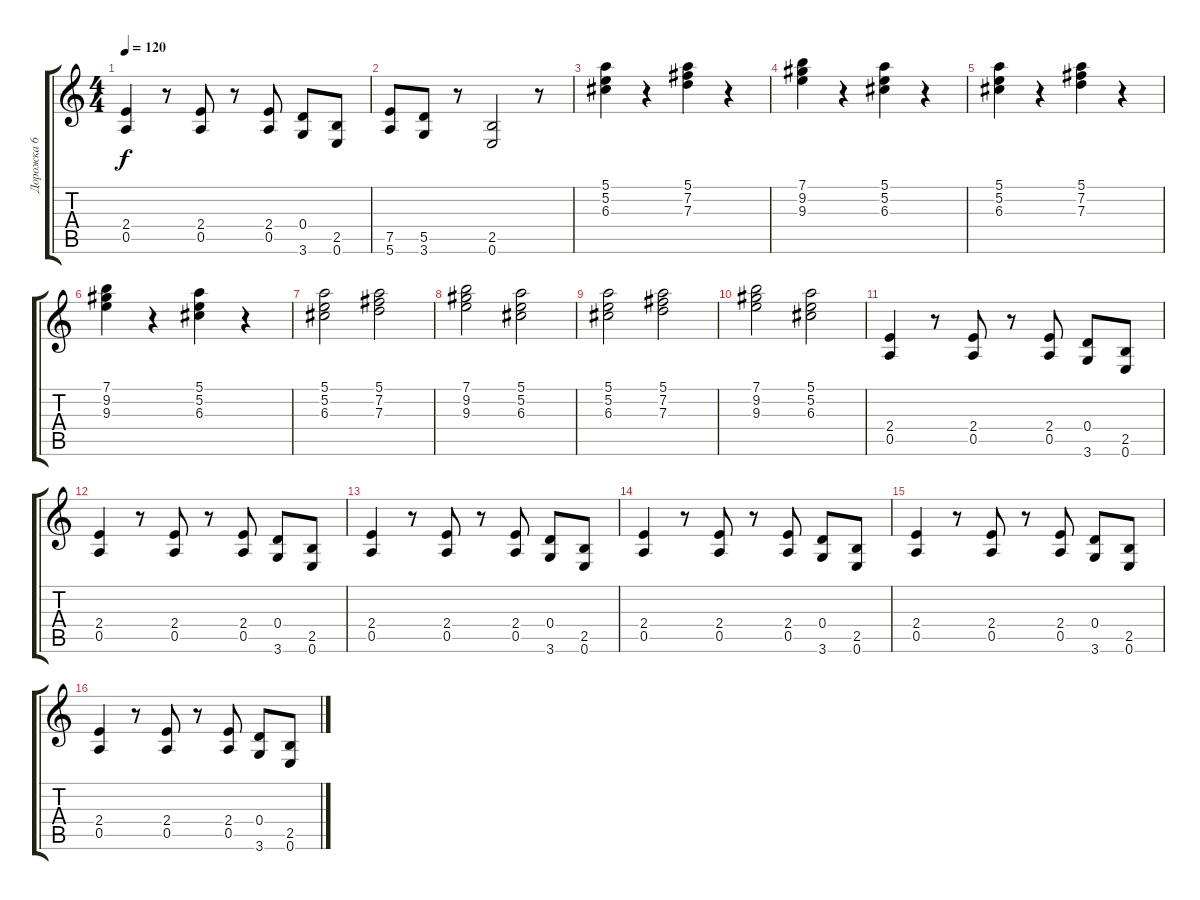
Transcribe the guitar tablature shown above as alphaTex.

\track ("Дорожка 6" "Дорожка 6") {instrument overdrivenguitar}
\staff {score tabs}
\tuning (E4 B3 G3 D3 A2 E2) {hide}
\ts (4 4)
\tempo 120
\clef g2
\ks c
(2.4 0.5).4{dy f} r.8 (2.4 0.5).8 r.8 (2.4 0.5).8 (0.4 3.6).8 (2.5 0.6).8 |
(7.5 5.6).8 (5.5 3.6).8 r.8 (2.5 0.6).2 r.8 |
(5.1 5.2 6.3).4 r.4 (5.1 7.2 7.3).4 r.4 |
(7.1 9.2 9.3).4 r.4 (5.1 5.2 6.3).4 r.4 |
(5.1 5.2 6.3).4 r.4 (5.1 7.2 7.3).4 r.4 |
(7.1 9.2 9.3).4 r.4 (5.1 5.2 6.3).4 r.4 |
(5.1 5.2 6.3).2 (5.1 7.2 7.3).2 |
(7.1 9.2 9.3).2 (5.1 5.2 6.3).2 |
(5.1 5.2 6.3).2 (5.1 7.2 7.3).2 |
(7.1 9.2 9.3).2 (5.1 5.2 6.3).2 |
(2.4 0.5).4 r.8 (2.4 0.5).8 r.8 (2.4 0.5).8 (0.4 3.6).8 (2.5 0.6).8 |
(2.4 0.5).4 r.8 (2.4 0.5).8 r.8 (2.4 0.5).8 (0.4 3.6).8 (2.5 0.6).8 |
(2.4 0.5).4 r.8 (2.4 0.5).8 r.8 (2.4 0.5).8 (0.4 3.6).8 (2.5 0.6).8 |
(2.4 0.5).4 r.8 (2.4 0.5).8 r.8 (2.4 0.5).8 (0.4 3.6).8 (2.5 0.6).8 |
(2.4 0.5).4 r.8 (2.4 0.5).8 r.8 (2.4 0.5).8 (0.4 3.6).8 (2.5 0.6).8 |
(2.4 0.5).4 r.8 (2.4 0.5).8 r.8 (2.4 0.5).8 (0.4 3.6).8 (2.5 0.6).8
